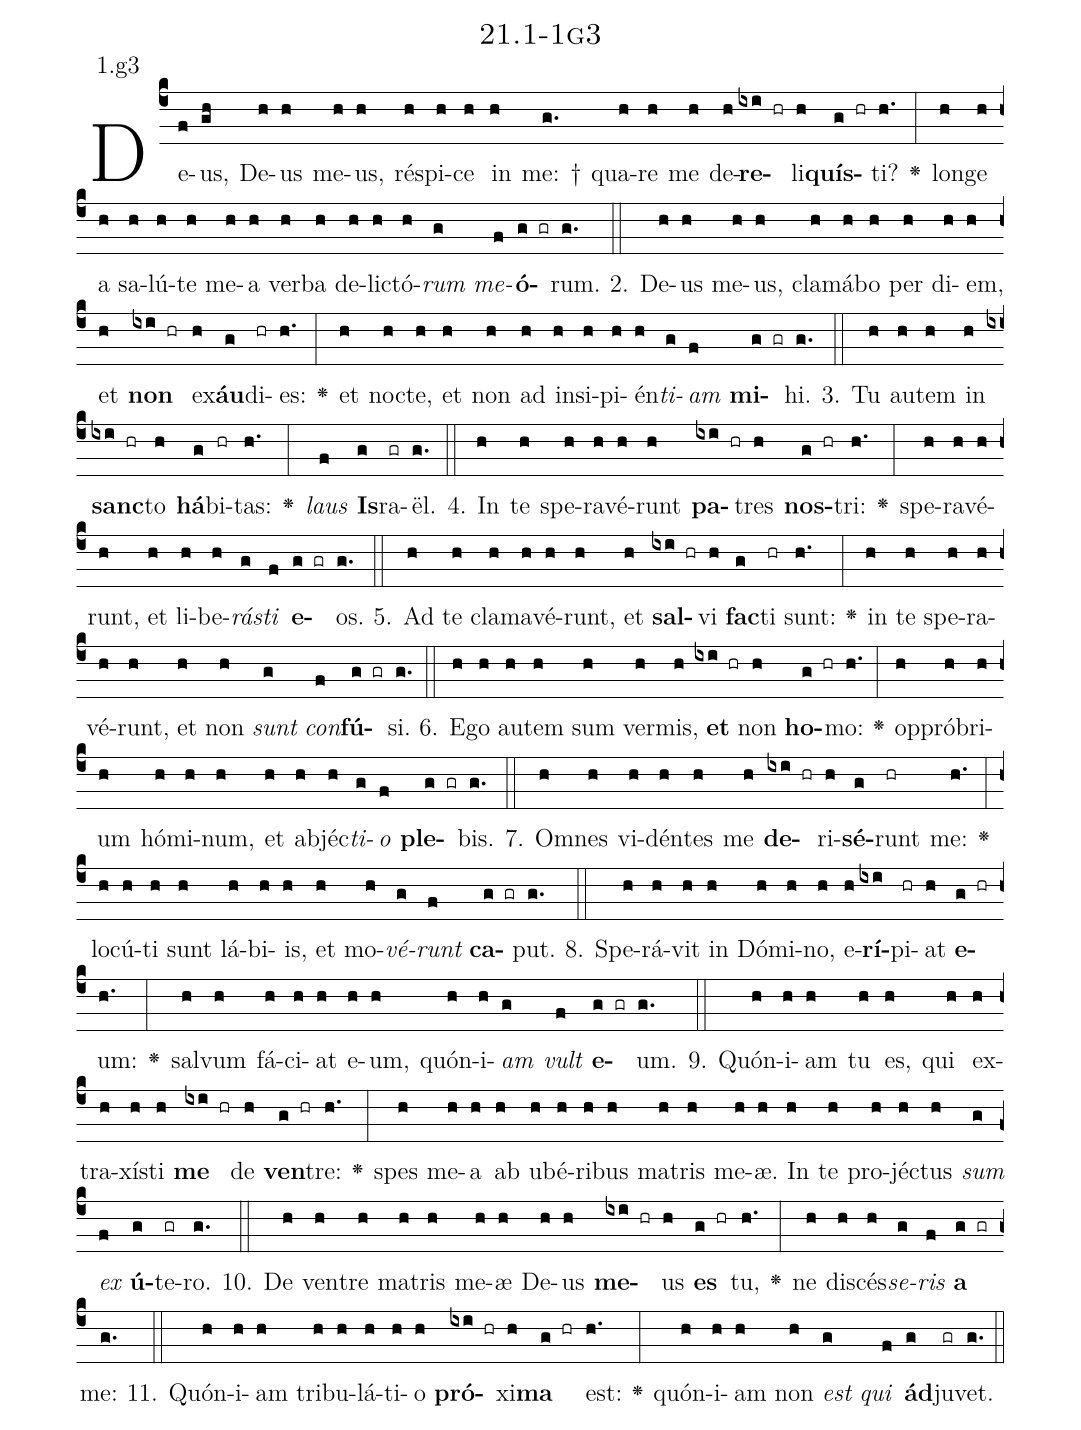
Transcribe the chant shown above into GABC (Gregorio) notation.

name: 21.1-1g3;
annotation: 1.g3;
%%
(c4)De(f)us,(gh) De(h)us(h) me(h)us,(h) ré(h)spi(h)ce(h) in(h) me: †(g.) qua(h)re(h) me(h) de(h)<b>re</b>(ixi hr)li(h)<b>quís</b>(g hr)ti?(h.) <v>\greheightstar</v>(:) lon(h)ge(h) a(h) sa(h)lú(h)te(h) me(h)a(h) ver(h)ba(h) de(h)lic(h)tó(h)<i>rum</i>(g) <i>me</i>(f)<b>ó</b>(g gr)rum.(g.) (::)
2. De(h)us(h) me(h)us,(h) cla(h)má(h)bo(h) per(h) di(h)em,(h) et(h) <b>non</b>(ixi hr) ex(h)<b>áu</b>(g)di(hr)es:(h.) <v>\greheightstar</v>(:) et(h) noc(h)te,(h) et(h) non(h) ad(h) in(h)si(h)pi(h)én(h)<i>ti</i>(g)<i>am</i>(f) <b>mi</b>(g gr)hi.(g.) (::)
3. Tu(h) au(h)tem(h) in(h) <b>sanc</b>(ixi hr)to(h) <b>há</b>(g)bi(hr)tas:(h.) <v>\greheightstar</v>(:) <i>laus</i>(f) <b>Is</b>(g)ra(gr)ël.(g.) (::)
4. In(h) te(h) spe(h)ra(h)vé(h)runt(h) <b>pa</b>(ixi hr)tres(h) <b>nos</b>(g hr)tri:(h.) <v>\greheightstar</v>(:) spe(h)ra(h)vé(h)runt,(h) et(h) li(h)be(h)<i>rás</i>(g)<i>ti</i>(f) <b>e</b>(g gr)os.(g.) (::)
5. Ad(h) te(h) cla(h)ma(h)vé(h)runt,(h) et(h) <b>sal</b>(ixi hr)vi(h) <b>fac</b>(g)ti(hr) sunt:(h.) <v>\greheightstar</v>(:) in(h) te(h) spe(h)ra(h)vé(h)runt,(h) et(h) non(h) <i>sunt</i>(g) <i>con</i>(f)<b>fú</b>(g gr)si.(g.) (::)
6. E(h)go(h) au(h)tem(h) sum(h) ver(h)mis,(h) <b>et</b>(ixi hr) non(h) <b>ho</b>(g hr)mo:(h.) <v>\greheightstar</v>(:) op(h)pró(h)bri(h)um(h) hó(h)mi(h)num,(h) et(h) ab(h)jéc(h)<i>ti</i>(g)<i>o</i>(f) <b>ple</b>(g gr)bis.(g.) (::)
7. Om(h)nes(h) vi(h)dén(h)tes(h) me(h) <b>de</b>(ixi hr)ri(h)<b>sé</b>(g)runt(hr) me:(h.) <v>\greheightstar</v>(:) lo(h)cú(h)ti(h) sunt(h) lá(h)bi(h)is,(h) et(h) mo(h)<i>vé</i>(g)<i>runt</i>(f) <b>ca</b>(g gr)put.(g.) (::)
8. Spe(h)rá(h)vit(h) in(h) Dó(h)mi(h)no,(h) e(h)<b>rí</b>(ixi)pi(hr)at(h) <b>e</b>(g hr)um:(h.) <v>\greheightstar</v>(:) sal(h)vum(h) fá(h)ci(h)at(h) e(h)um,(h) quón(h)i(h)<i>am</i>(g) <i>vult</i>(f) <b>e</b>(g gr)um.(g.) (::)
9. Quón(h)i(h)am(h) tu(h) es,(h) qui(h) ex(h)tra(h)xís(h)ti(h) <b>me</b>(ixi hr) de(h) <b>ven</b>(g hr)tre:(h.) <v>\greheightstar</v>(:) spes(h) me(h)a(h) ab(h) u(h)bé(h)ri(h)bus(h) ma(h)tris(h) me(h)æ.(h) In(h) te(h) pro(h)jéc(h)tus(h) <i>sum</i>(g) <i>ex</i>(f) <b>ú</b>(g)te(gr)ro.(g.) (::)
10. De(h) ven(h)tre(h) ma(h)tris(h) me(h)æ(h) De(h)us(h) <b>me</b>(ixi hr)us(h) <b>es</b>(g hr) tu,(h.) <v>\greheightstar</v>(:) ne(h) di(h)scés(h)<i>se</i>(g)<i>ris</i>(f) <b>a</b>(g gr) me:(g.) (::)
11. Quón(h)i(h)am(h) tri(h)bu(h)lá(h)ti(h)o(h) <b>pró</b>(ixi hr)xi(h)<b>ma</b>(g hr) est:(h.) <v>\greheightstar</v>(:) quón(h)i(h)am(h) non(h) <i>est</i>(g) <i>qui</i>(f) <b>ád</b>(g)ju(gr)vet.(g.) (::)
